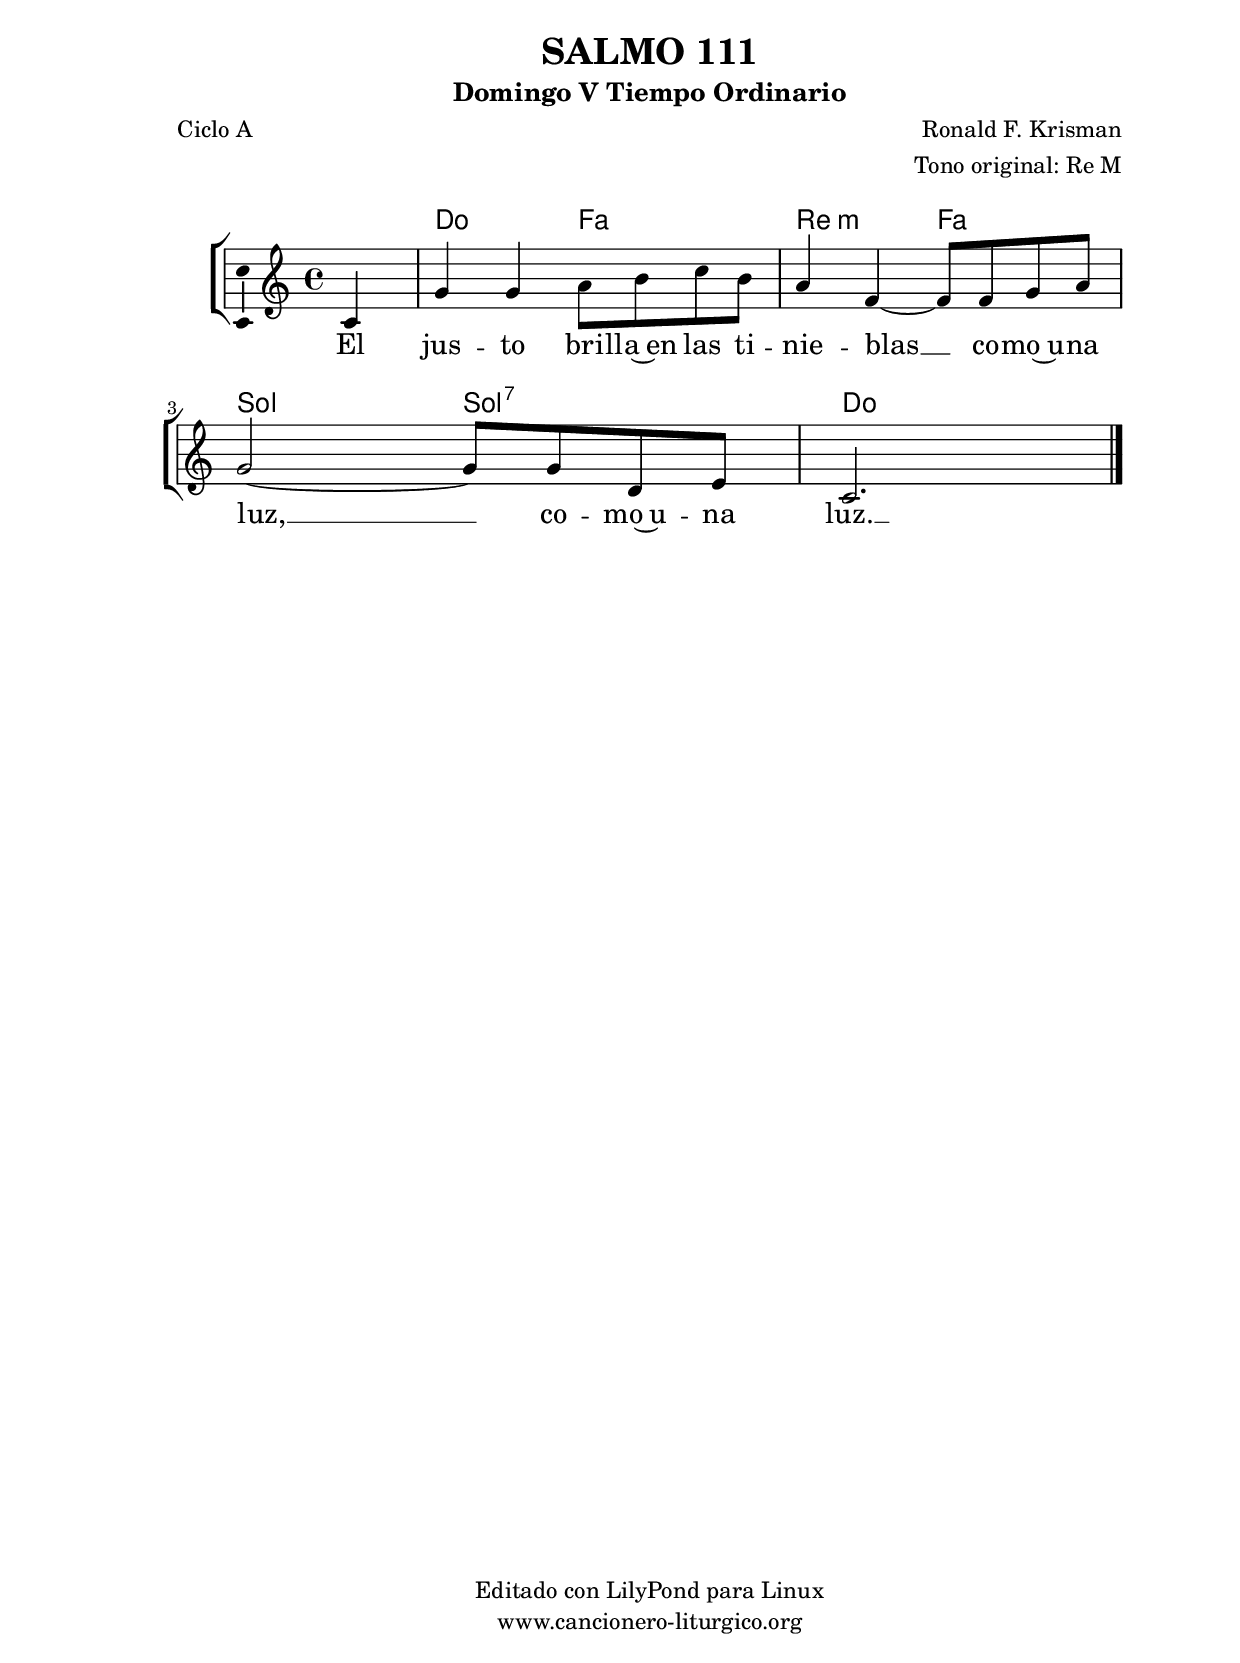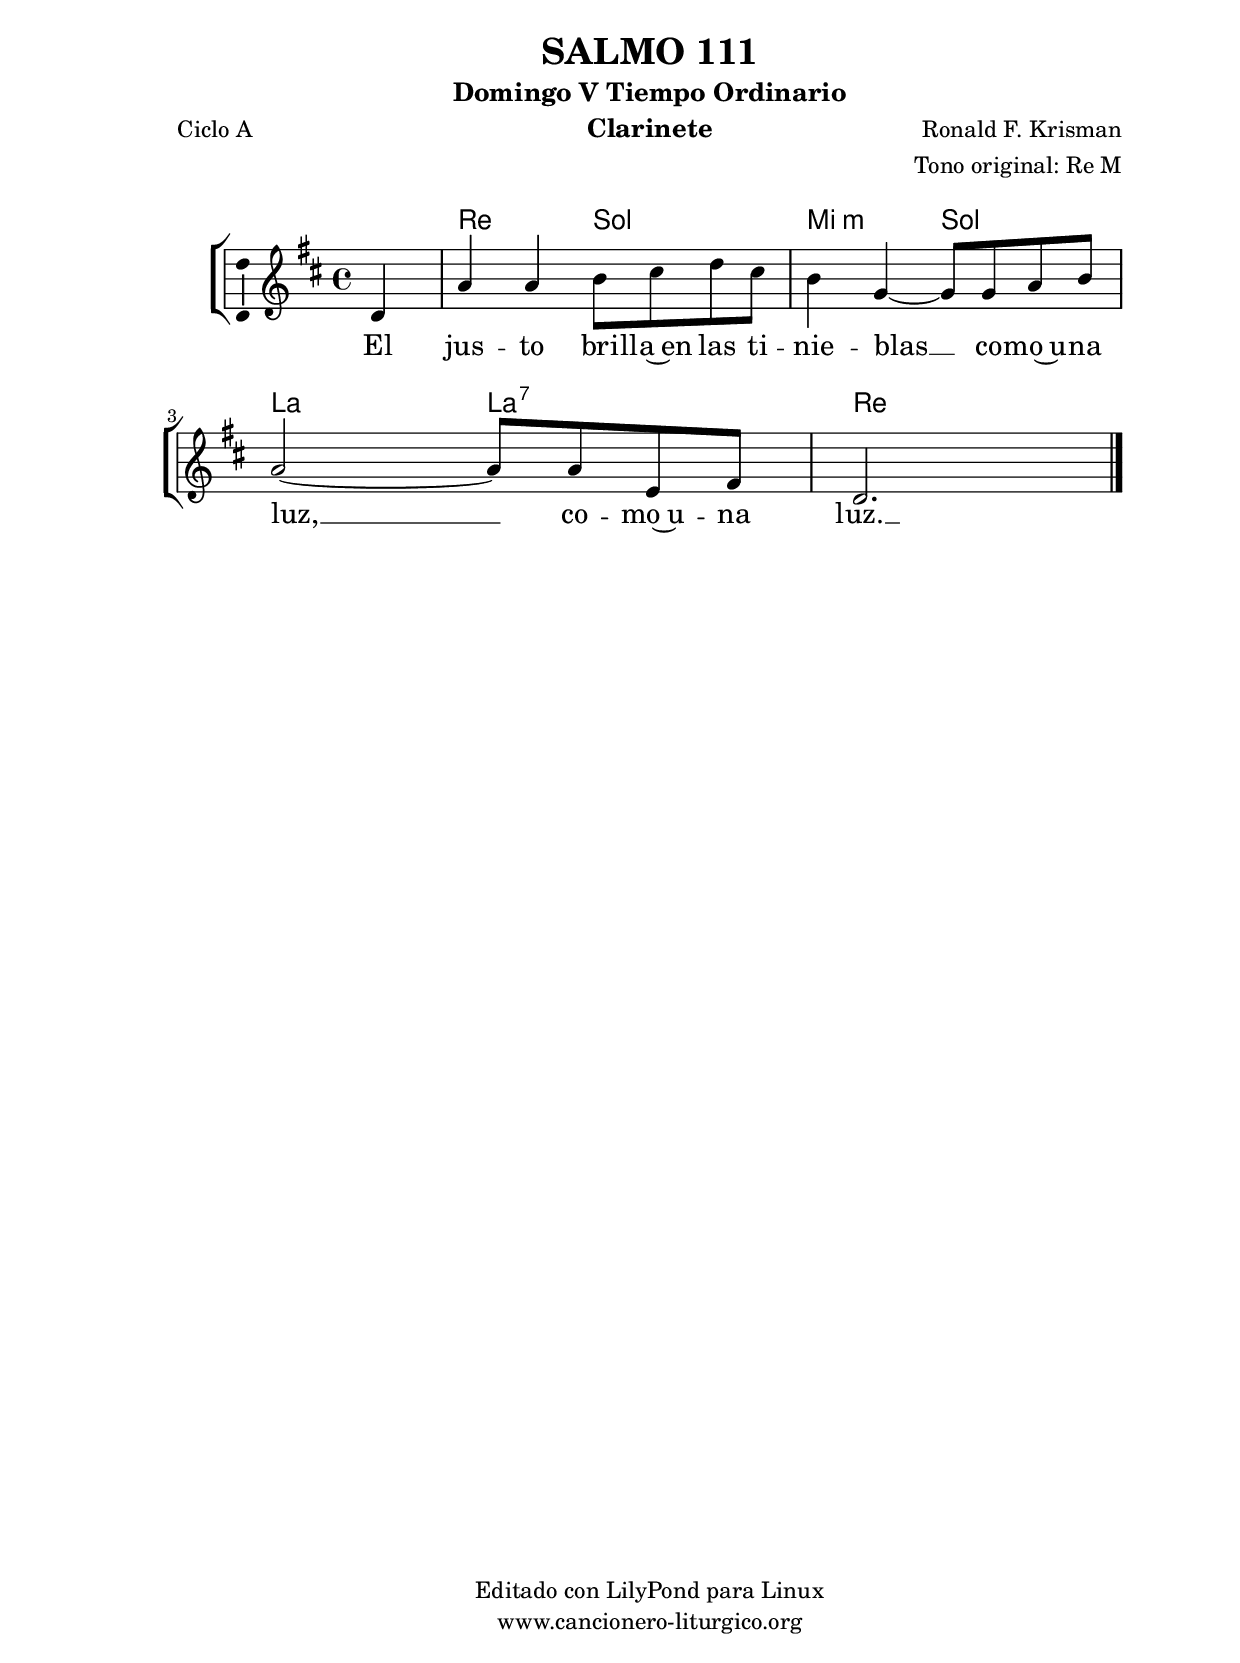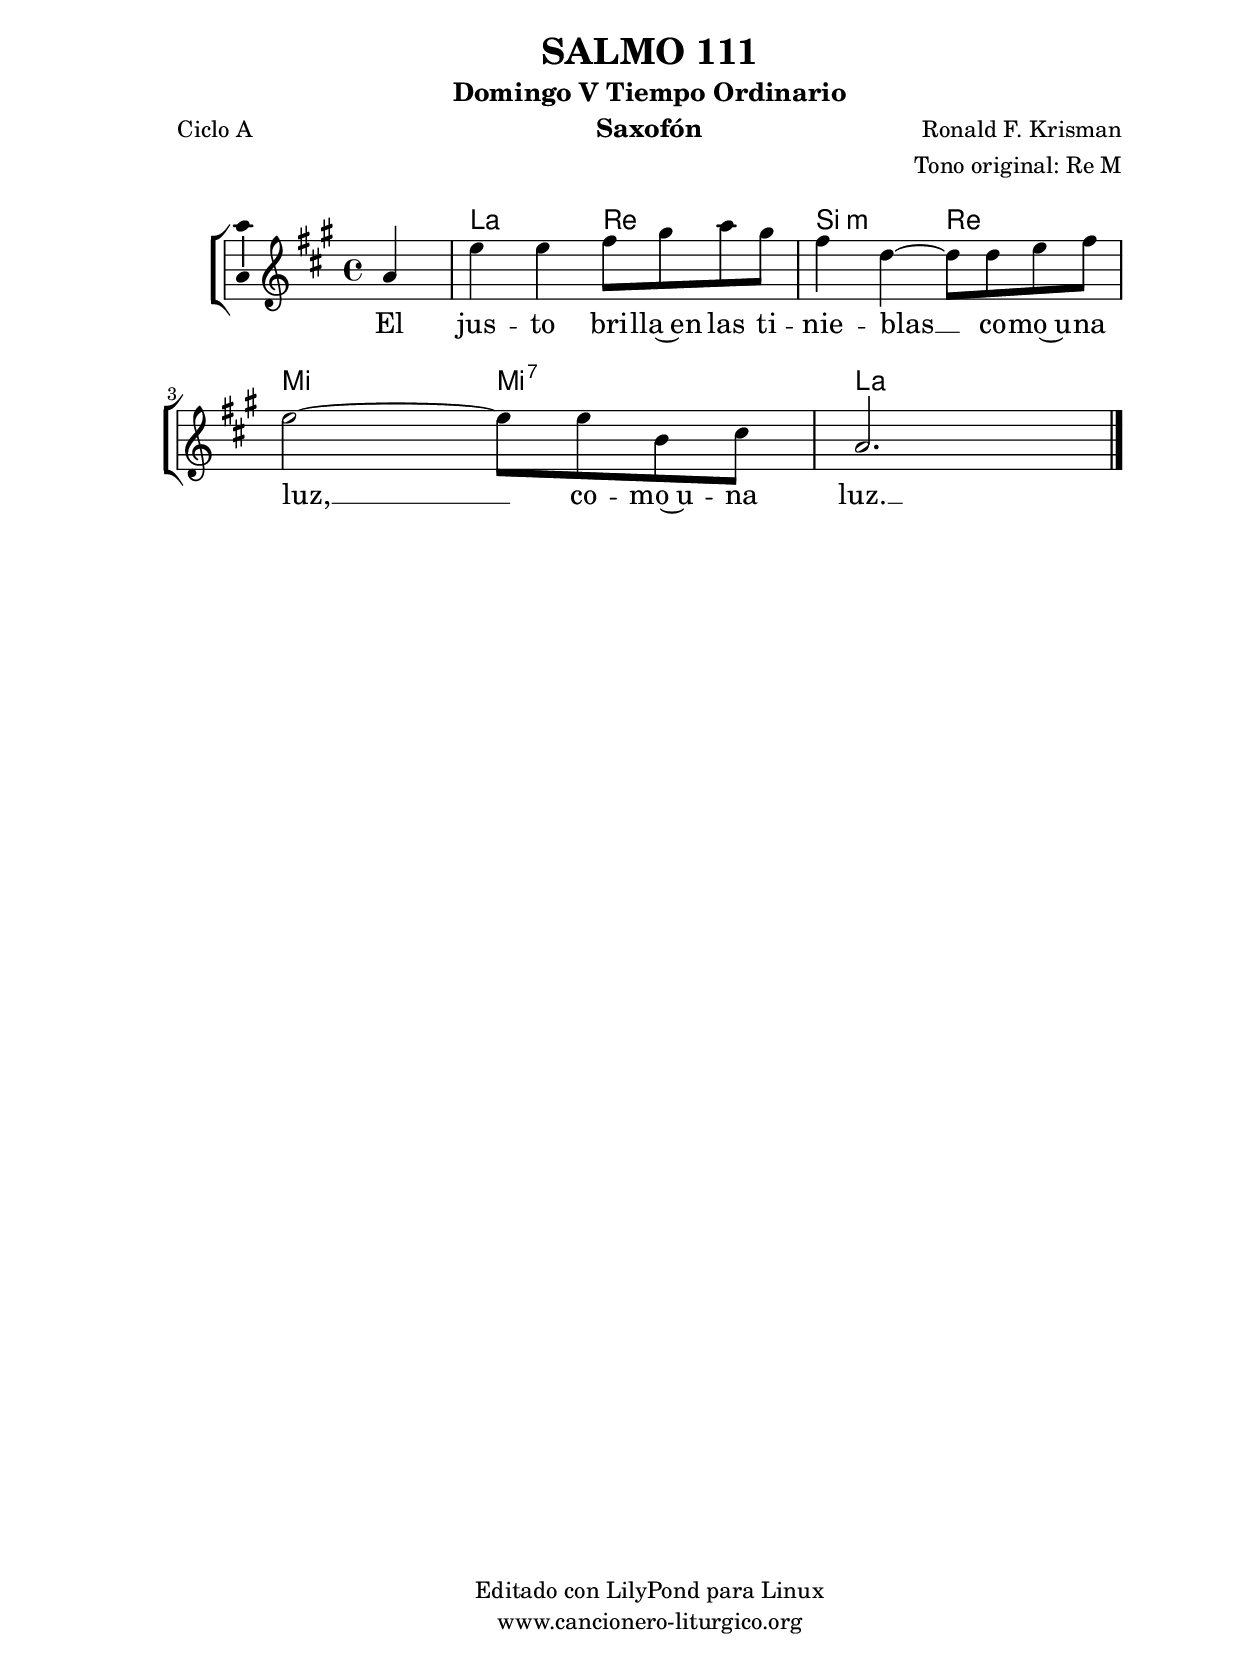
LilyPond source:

%
%para convertir .midi en .wav:
%timidity filename.midi -Ow -o finename.wav
%
%
%Para convertir de .wav a .mp3:
%lame -h -m j filename.wav
%
%
%para escuchar el midi:
%timidity nombrefichero.midi
%


%versión de lilypond para la que se ha escrito esta partitura:
\version "2.16.0"

	%Tamaño papel
	#(set-default-paper-size "a4")
	%Tamaño partitura
	#(set-global-staff-size 20)
	%No responde al pulsar sobre una nota
	#(ly:set-option 'point-and-click #f)

%parámetros del encabezamiento:
\header {
	title = "SALMO 111"
	subtitle = "Domingo V Tiempo Ordinario"
	composer = "Ronald F. Krisman"
	poet = "Ciclo A"
	meter = ""
	arranger = "Tono original: Re M"
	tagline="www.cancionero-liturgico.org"
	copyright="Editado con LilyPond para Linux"
	}

%parámetros asociados al papel:
\paper  {
	oddHeaderMarkup = \markup {\fill-line { \on-the-fly #not-first-page \fromproperty #'header:title \on-the-fly #not-first-page \fromproperty #'header:composer }}
	evenHeaderMarkup = \markup {\fill-line { \fromproperty #'header:composer \fromproperty #'header:title }}
	#(set-paper-size "a4")
	print-page-number = ##f
	first-page-number = 1
	print-first-page-number = ##f
%	head-separation = 3.0 \cm
	top-margin = 2.0 \cm
	bottom-margin = 0.5\cm
%%%	bottom-margin = -1.0\cm
	left-margin = 3.0 \cm
	line-width = 16.0 \cm 
	indent = 8\mm
	interscoreline = 2.\mm
	between-system-space = 15\mm
%	para que las partituras no llenen la hoja:
	ragged-bottom = ##t
%	idem para la última hoja:
	ragged-last-bottom = ##f
%	para que las partituras llenen el ancho del papel:
	ragged-last = ##f
	after-title-space = 2.5 \cm
%page-count=1
system-count=2

	%Flexible Vertical Spacing
%	markup-markup-spacing =
%	#'((basic-distance . 15) (minimum-distance . 15) (padding . 3))
	markup-system-spacing =
	#'((basic-distance . 15) (minimum-distance . 15) (padding . 3))
	system-system-spacing =
	#'((basic-distance . 15) (minimum-distance . 15) (padding . 3))
	score-system-spacing =
	#'((basic-distance . 15) (minimum-distance . 15) (padding . 5))
%	top-system-spacing = % header
%	#'((basic-distance . 8) (minimum-distance . 0) (padding . 3))
%	top-markup-spacing =
%	#'((basic-distance . 20) (minimum-distance . 20) (padding . 3))
	last-bottom-spacing = % footer
	#'((basic-distance . 5) (minimum-distance . 5) (padding . 3))
%	score-markup-spacing =
%	#'((basic-distance . 16) (minimum-distance . 13) (padding . 3))

	}


%parámetros que afectan a toda la partitura:
global =  {
	%clave de sol (G):
	\clef G
	%armadura:
	\transpose d c
	\key d \major
	\tempo 4=100
	\set Score.tempoHideNote = ##t
	}


acordes = {
	\italianChords
	\chordmode {
	\transpose d c
{

s4
d2 g e:m g a a:7 d2.

	}
	}
}


melodia = 
{
	\transpose d c
	\relative c'{
	\time 4/4

\partial4
d4
a'4 a b8 cis d cis
b4 g4~g8 g8 a b
a2~a8 a e fis
d2. %s4

	\bar "|."
	}
	}


texto = \lyricmode {
El jus -- to bri -- lla~en las ti -- nie -- blas __
co -- mo~u -- na luz, __
co -- mo~u -- na luz. __

	}


acordesStaff = \context ChordNames = acordesStaff <<
	\set chordChanges = ##t
	\acordes
	>>


vozStaff = \context Voice = vozStaff
\with {\consists "Ambitus_engraver"}
<<
%	\set Staff.instrumentName = ""
%	\set Staff.shortInstrumentName = ""
%	\set Staff.midiInstrument = #"clarinet"
%	\set Staff.midiInstrument = #"cello"
%	\set Staff.midiInstrument = #"flute"
	\set Staff.midiInstrument = #"electric guitar (jazz)"
%	\set Staff.midiInstrument = #"english horn"
%	\set Staff.midiInstrument = #"violin"
%	\set Staff.midiInstrument = #"glockenspiel"
	\set Staff.midiMinimumVolume = #0.7
	\set Staff.midiMaximumVolume = #0.9
	\global
	\melodia
	>>


textoStaff = \context Lyrics = textoStaff <<
	\lyricsto vozStaff \texto
	>>

\book {
	\score {
		\context ChoirStaff {
			\override StaffGroup.SystemStartBracket #'collapse-height = #1
			\override Score.SystemStartBar #'collapse-height = #1
			<<
			\acordesStaff
			\vozStaff
			\textoStaff
			>>
			}
		\layout {
	    		\context {
				\Lyrics
				\override LyricText #'font-size = #2
				}
	   		 \context {
				\Score
				%fontSize = #3
				\override StaffSymbol #'staff-space = #(magstep +3)
				%\override Beam #'thickness = #0.55
				%\override SpacingSpanner #'spacing-increment = #1.0
				%\override Slur #'height-limit = #1.5
				}
			}
		}
	\score {
		\unfoldRepeats
		\context ChoirStaff {
			<<
			\acordesStaff
			\vozStaff
			>>
			}
		\midi {
	  		\context {
	  			\Score
				tempoWholesPerMinute = #(ly:make-moment 70 4)
				}
			}
		}
	}

%Partitura para clarinete
#(define output-suffix "C")
\book {
	\header{
		instrument = "Clarinete"
		}
	\score {
		\context ChoirStaff {
			\override StaffGroup.SystemStartBracket #'collapse-height = #1
			\override Score.SystemStartBar #'collapse-height = #1
\transpose c d
			<<
			\acordesStaff
			\vozStaff
			\textoStaff
			>>
			}
		\layout {
	    		\context {
				\Lyrics
				\override LyricText #'font-size = #2
				}
	   		 \context {
				\Score
				\override StaffSymbol #'staff-space = #(magstep +3)
				}
			}
		}
	}

%Partitura para saxofón
#(define output-suffix "S")
\book {
	\header{
		instrument = "Saxofón"
		}
	\score {
		\context ChoirStaff {
			\override StaffGroup.SystemStartBracket #'collapse-height = #1
			\override Score.SystemStartBar #'collapse-height = #1
\transpose c a
			<<
			\acordesStaff
			\vozStaff
			\textoStaff
			>>
			}
		\layout {
	    		\context {
				\Lyrics
				\override LyricText #'font-size = #2
				}
	   		 \context {
				\Score
				\override StaffSymbol #'staff-space = #(magstep +3)
				}
			}
		}
	}

